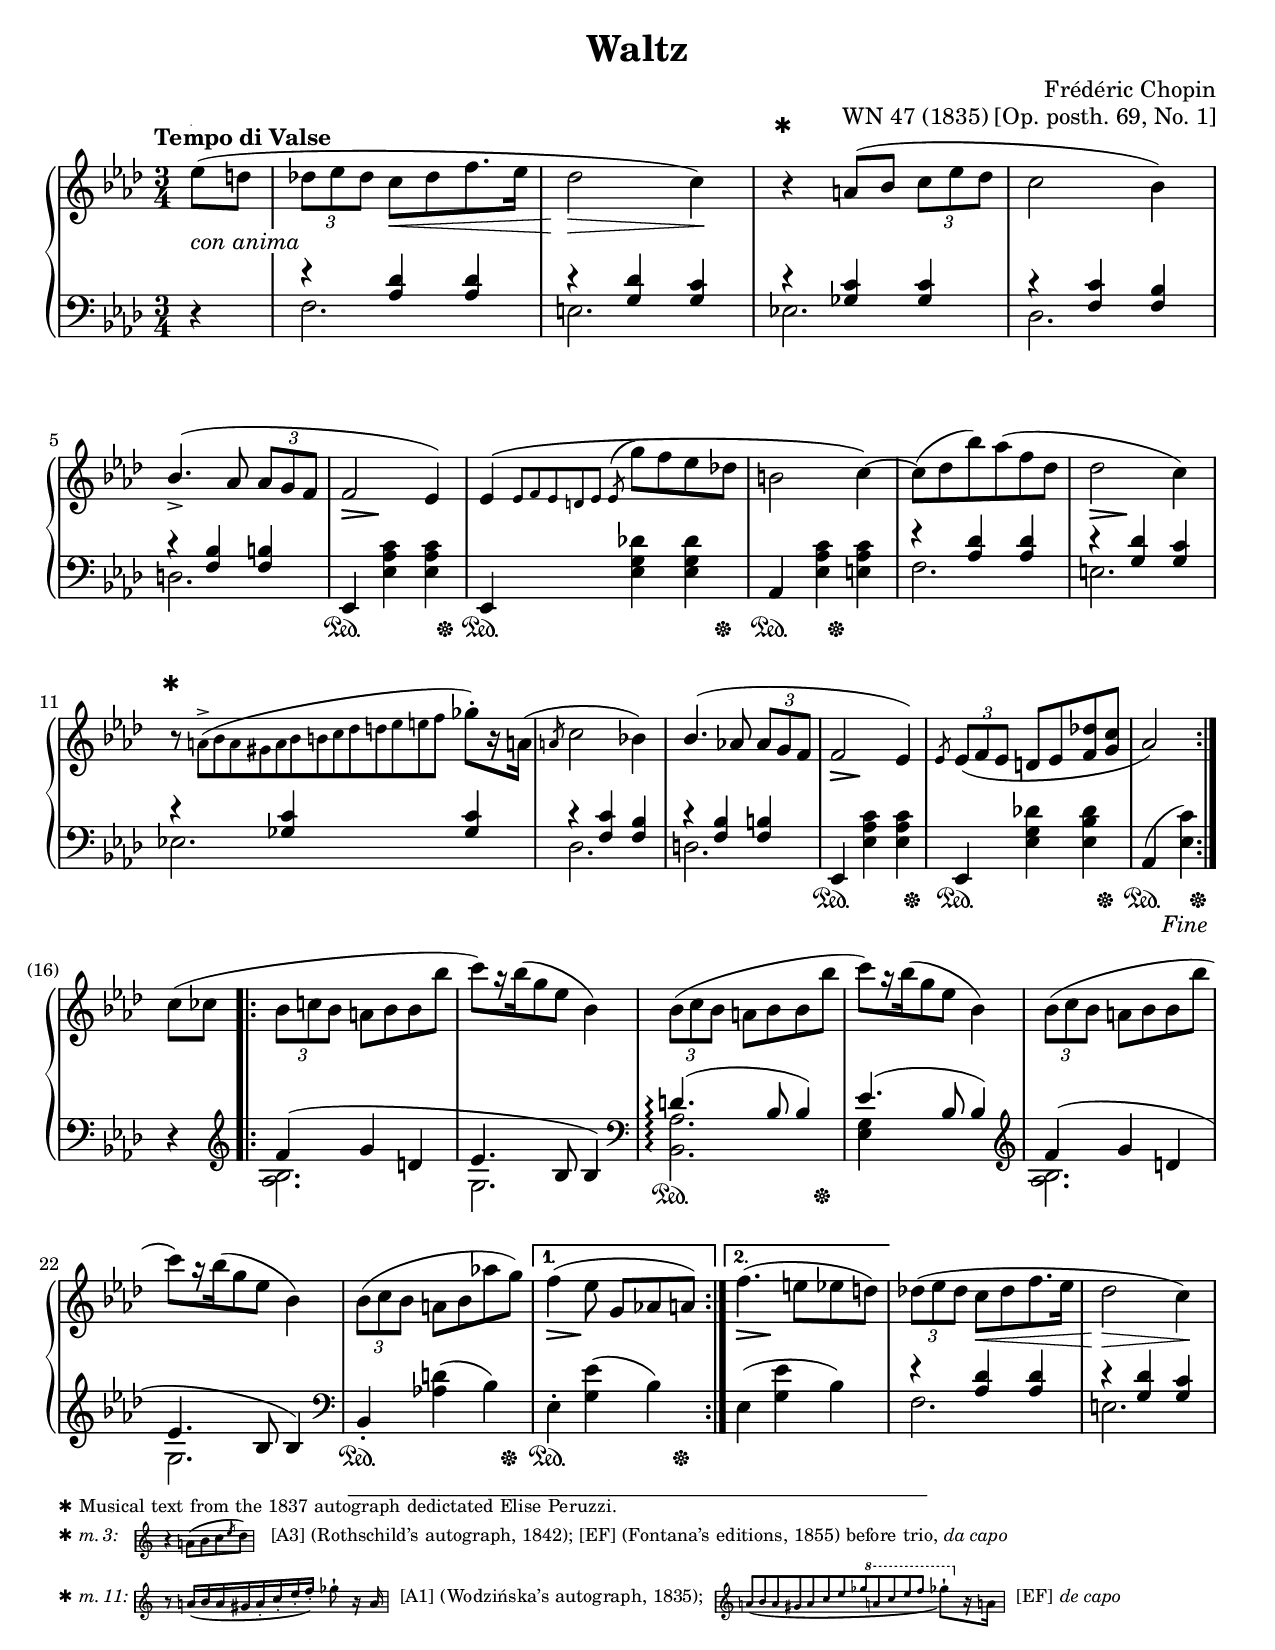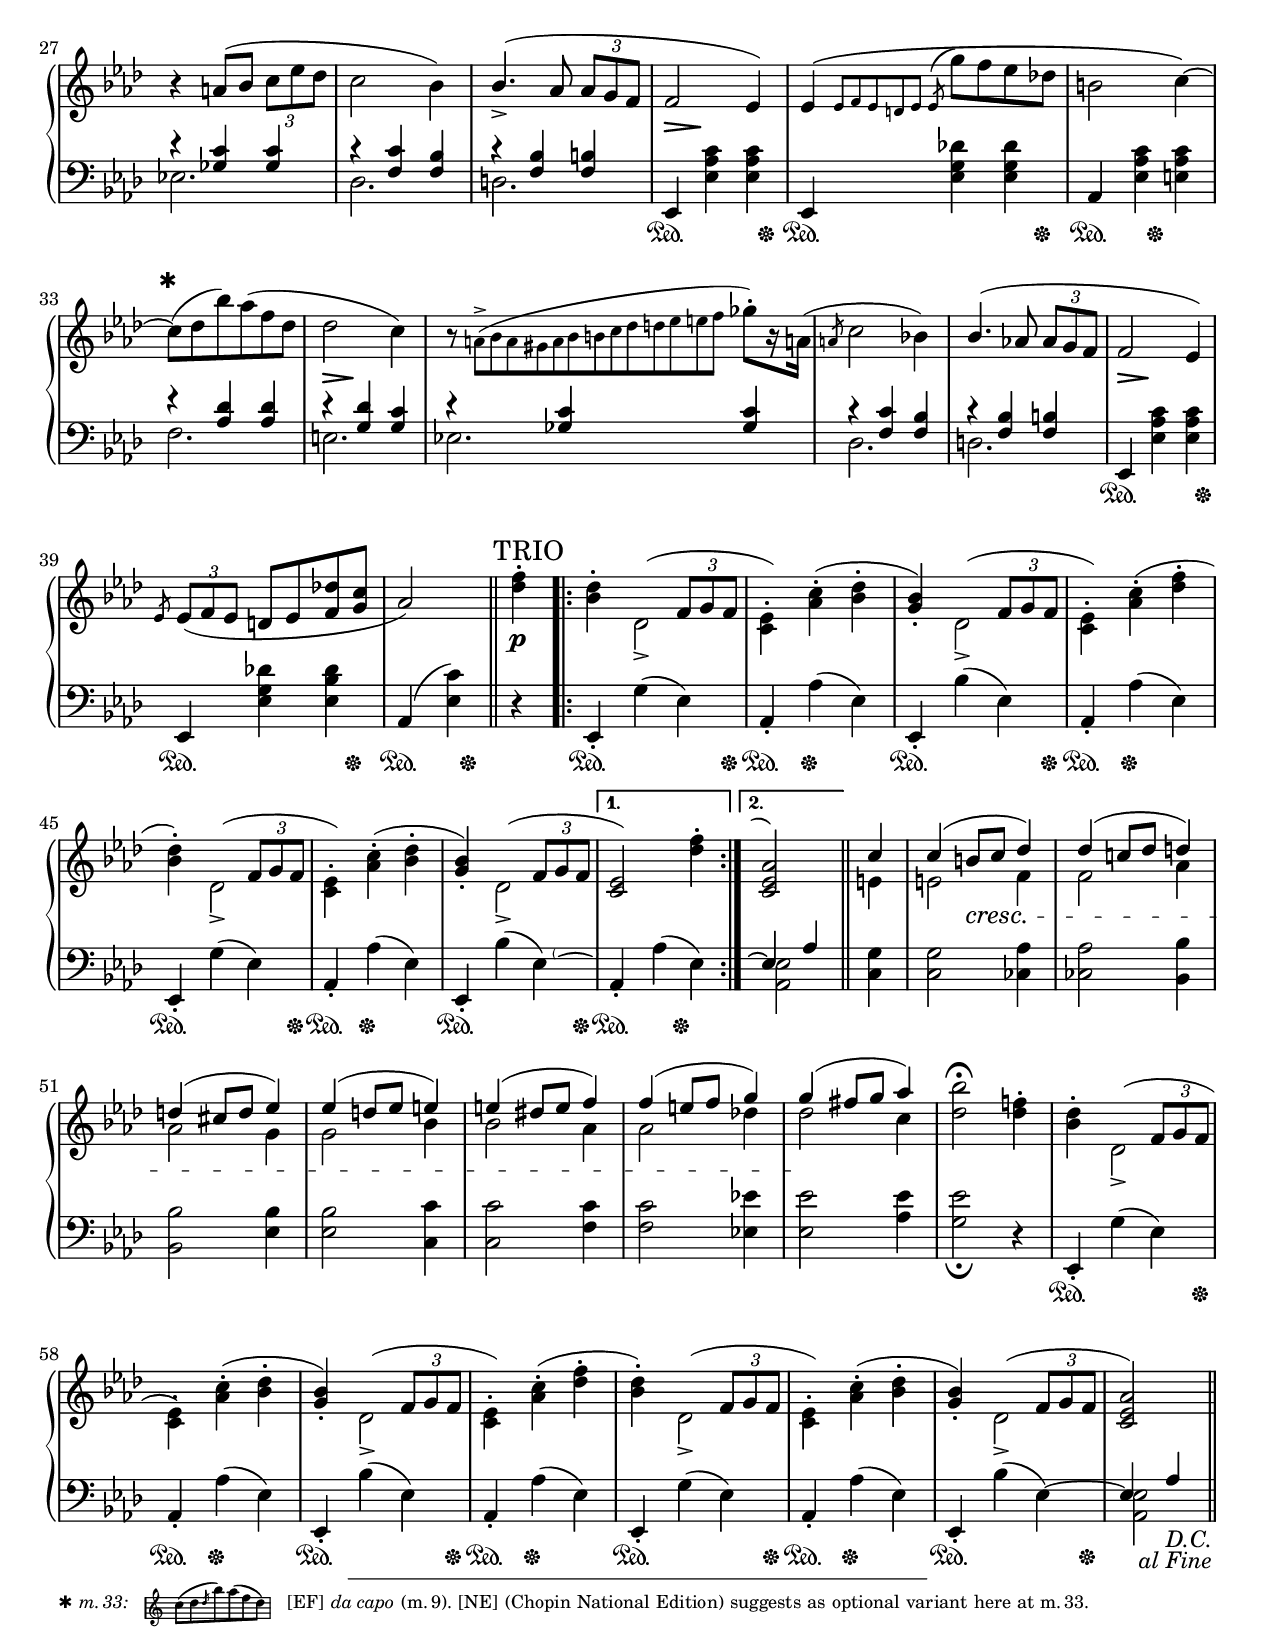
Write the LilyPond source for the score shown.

\version "2.24.0"
\language "english"
\pointAndClickOff

#(set-default-paper-size "letter")
\paper {
  print-page-number = ##f
  indent = 0
  markup-system-spacing = #0
  top-margin = #4
  bottom-margin = #4
}

\header {
  title = "Waltz"
  composer = "Frédéric Chopin"
  opus = "WN 47 (1835) [Op. posth. 69, No. 1]"
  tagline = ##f
}

\layout {
  \context {
    \Score
    %%\override BarNumber.break-visibility = ##(#t #t #t) % to draw every bar number
    alternativeNumberingStyle = #'numbers-with-letters
    barNumberVisibility = #first-bar-number-invisible-save-broken-bars

    %% Put a bar line before the clef in the footnote variants
    \override SystemStartBar.collapse-height = #-inf.0
  }

  \context {
    \PianoStaff
    \accidentalStyle piano
  }
}

global = {
  \key af \major
  \time 3/4
  \tempo "Tempo di Valse"
  \partial 4
}

%%%%%%%%%%%%%%%%%%%%%%%%%%%%%%%%%%%%%%%%%%%%%%%%%%%%%%%%%%%%%%%%%%%%%%%%
%% A = mm. 1-(16), 1-beat anacrusis, simple repeat before last
%%                 beat of m. 16, fine
%%
%% A = mm. 25-(40), no anacrusis, no repeat, section break before last
%%                  beat of m. 40
%%
%% All the same notation both times.

upper.A_anacrusis = \relative {
  \clef treble
  ef''8( d |
}

upper.A = \relative {
  \tuplet 3/2 { df'' ef df } c[ df f8. ef16] |
  df2 c4) |
  r4
  a8( bf \tuplet 3/2 { c ef df } |
  c2 bf4) |
  \once \stemUp
  bf4.^(-> af8 \tuplet 3/2 { af g f } |
  f2 ef4) |
  ef\( \grace { ef8[ f ef d ef] }
  \once \slurUp
  \acciaccatura ef8 g' f ef df |
  b2 c4~\) |
  8( df bf') af( f df |
  df2 c4) |
  r8
  \once \omit TupletNumber
  \tiny
  \tuplet 13/3 { a8(-> bf a gs a bf b c df d ef e f }
  \normalsize
  gf-.[) r16 a,!16](
  |
  \slashedGrace a8 c2 bf4) |
  \once \stemUp
  bf4.^( af8 \tuplet 3/2 { af g f } |
  f2 ef4) |
  \slashedGrace ef8
  \tuplet 3/2 { ef8( f ef } d ef <f df'> <g c> |
  af2)
}

lower.A_anacrusis = \relative {
  \clef bass
  r4
}

lower.A_tenor = \relative {
  r4 <af df> q |
  r <g df'> <g c> |
  r <gf c> q |
  r <f c'> <f bf> |
  r <f bf> <f b> |
  s2.*3 |
  r4 <af df> q |
  r <g df'> <g c> |
  r <gf c> q |
  r <f c'> <f bf> |
  r <f bf> <f b> |
  s2.*2 |
  s2
}

lower.A_bass = \relative {
  f2. |
  e |
  ef |
  df |
  d |
  \oneVoice
  ef,4 <ef' af c> q |
  ef,4 <ef' g df'> q |
  af, <ef' af c> <e af c> |
  \voiceTwo
  f2. |
  e |
  ef |
  df |
  d |
  \oneVoice
  ef,4 <ef' af c> q |
  ef, <ef' g df'!> <ef bf' df> |
  af,( <ef' c'>)
  \voiceTwo
}

lower.A = {
  \clef bass
  <<
    \new Voice = "tenor" {
      \voiceOne
      \lower.A_tenor
    }
    \new Voice = "bass" {
      \voiceTwo
      \lower.A_bass
    }
  >>
}

editorial.above.A_anacrusis = {
  s4-\footnote
       ""
       #'(0 . 0)
       \markup \tiny \wordwrap {
         ✱ Musical text from the 1837 autograph dedictated Elise Peruzzi.
       }
    ^"" |
}

editorial.above.A = {
  s2. |
  s2 s4 |
  \barNumberCheck #3
  %% The trick to footnotes in the Dynamics context is to attach the
  %% footnote to an event that's attached to a spacer rest. We want an
  %% event that doesn't actually have any visual effect, so we use an
  %% empty text event. The general idea is
  %%
  %%   s4-\footnote mark offset-pair content
  %%     ^""
  %%
  %% Another way to do it is a timing footnote on Staff.BarLine. That
  %% will put the mark directly above the barline, and if there's a line
  %% break the bar line is on the line before. That looks like
  %%
  %%   \footnote mark offset-pair content Staff.BarLine
  %%
  s4-\footnote
       ✱
       #'(0 . 0)
       \markup {
         \tiny { ✱ \italic { m. 3: } \hspace #1 }
         \score {
           \new Staff \with {
             \magnifyStaff #1/2
             \remove Time_signature_engraver
             \override KeySignature.stencil = ##f
           }
           \relative {
             \clef treble
             \key af \major
             \override NoteHead.font-size = #2
             \override Accidental.font-size = #2
             \override Rest.font-size = #2
             r4 a'8[( bf c \slashedGrace ef df])
             \revert NoteHead.font-size
             \revert Accidental.font-size
             \revert Rest.font-size
             \bar "|"
           }
         }
         \tiny { \hspace #1 [A3] (Rothschild’s autograph, 1842); [EF] (Fontana’s editions, 1855) before trio, \italic "da capo" }
       }
     ^""
  s2 |
  s2.*7 |
  \barNumberCheck #11
  s8-\footnote
       ✱
       #'(0 . 0)
       \markup {
         \tiny { ✱ \italic { m. 11: } }
         \score {
           \new Staff \with {
             \magnifyStaff #1/2
             \remove Time_signature_engraver
             \override KeySignature.stencil = ##f
           }
           \relative {
             \override NoteHead.font-size = #2
             \override Accidental.font-size = #2
             \override Rest.font-size = #2
             \clef treble
             \key af \major
             \stemUp
             r8
             \once \omit TupletNumber
             \once \slurDown
             \tuplet 8/6 { a'16[( bf a gs a-. c-. ef-. f-.]) }
             \stemNeutral
             gf8-!
             r16 a,
             \revert NoteHead.font-size
             \revert Accidental.font-size
             \revert Rest.font-size
             \bar "|"
           }
         }
         \tiny { \hspace #0.5 [A1] (Wodzińska’s autograph, 1835); \hspace #0.5 }
         \score {
           \new Staff \with {
             \magnifyStaff #1/2
             \remove Time_signature_engraver
             \override KeySignature.stencil = ##f
           }
           \relative {
             \clef treble
             \key af \major
             \once \omit TupletNumber
             \stemUp
             \once \slurDown
             \tuplet 12/4 { a'8[( bf a gs a c ef gf
                                 \ottava #1
                                 a c ef f]
                          }
             \stemNeutral
             \override NoteHead.font-size = #2
             \override Accidental.font-size = #2
             \override Rest.font-size = #2
             gf8-![)
               \ottava #0
               r16 a,,!]
             \revert NoteHead.font-size
             \revert Accidental.font-size
             \revert Rest.font-size
             \bar "|"
           }
         }
         \tiny { \hspace #0.5 [EF] \italic "de capo" }
       }
     ^""
  s8 s2 |
  s2.*4 |
  s2
  \barNumberCheck #16
}

editorial.above.A_repeat = {
  s2.*8 |
  \barNumberCheck #33
  s8-\footnote
       ✱
       #'(0 . 0)
       \markup {
         \tiny { ✱ \italic { m. 33: } \hspace #1 }
         \score {
           \new Staff \with {
             \magnifyStaff #1/2
             \remove Time_signature_engraver
             \override KeySignature.stencil = ##f
           }
           \relative {
             \clef treble
             \key af \major
             \override NoteHead.font-size = #2
             \override Accidental.font-size = #2
             \override Rest.font-size = #2
             c''8([ df \slashedGrace df bf') af( f df)]
             \revert NoteHead.font-size
             \revert Accidental.font-size
             \revert Rest.font-size
             \bar "|"
           }
         }
         \tiny { \hspace #1 [EF] \italic "da capo" (m. 9). [NE] (Chopin National Edition) suggests as optional variant here at m. 33.  }
       }
    ^""
  s8 s2 |
  s2.*6 |
  s2
}

%% Chopin used two different kinds of > accent marks. One looks like a
%% standard accent mark, the other is elongated. I'm not really sure
%% how to do that with lilypond, so I am simulating it with a
%% specially stylized hairpin.
%%
%%     Short accents may be called ‘energy accents’; they always apply
%%     to single notes or chords. long accents are of an expressive,
%%     melodic character; they generally affect longer notes and
%%     occasionally characteristic motives, often of three notes. [NE]
%%
%%     A further characteristic of Chopin’s notation that we have
%%     respected is the distinction between long and short accent
%%     signs. For Chopin, the short accent denotes a louder dynamic,
%%     whereas the long accent implies an expressive stress. [Wiener]

long_accent = {
  \once \override Hairpin.thickness = 2.0
  \once \override Hairpin.height = 0.4
  \once \override Hairpin.self-alignment-Y = -1
}

editorial.between.A_anacrusis = {
  s4-\tweak thickness #3.5
    _\markup \whiteout \italic "con anima"
  |
}

editorial.between.A = {
  s4
  \once \override Hairpin.shorten-pair = #'(0 . -2)
  s4\< s4 |
  s2\> s4\! |
  s2.*3 |
  \long_accent
  s8..\> s32\! s4 s4 |
  s2.*3 |
  \long_accent
  s8..\> s32\! s4 s4 |
  s2.*3 |
  \long_accent
  s8..\> s32\! s4 s4 |
  s2. |
  s2
}

editorial.below.A_anacrusis = {
  s4 |
}

editorial.below.A = {
  s2.*5 |
  s4\sustainOn s4 s8 s8\sustainOff |
  s4\sustainOn s4 s8 s8\sustainOff |
  s4\sustainOn s8 s8\sustainOff s4 |
  s2.*5 |
  s4\sustainOn s4 s8 s8\sustainOff |
  s4\sustainOn s4 s8 s8\sustainOff |
  s4\sustainOn s8 s8\sustainOff
}

%%%%%%%%%%%%%%%%%%%%%%%%%%%%%%%%%%%%%%%%%%%%%%%%%%%%%%%%%%%%%%%%%%%%%%%%
%% B = mm. (16)-24b, 1-beat anacrusis, two 1-measure voltas

upper.B_anacrusis = \relative {
  c''8( cf |
}

upper.B = \relative {
  \barNumberCheck #17
  \tuplet 3/2 { bf'8 c bf } a bf bf bf' |
  c[) r16 bf16( g8 ef] bf4) |
  \repeat unfold 2 {
    \tuplet 3/2 { bf8( c bf } a bf bf bf' |
    c[) r16 bf16( g8 ef] bf4) |
  }
  \tuplet 3/2 { bf8( c bf } a bf af' g) |
}

upper.B_volta.1 = \relative {
  f''4( ef8 g,[ af a])
}

upper.B_volta.2 = \relative {
  f''4.( e8 ef d) |
}

lower.B_anacrusis = \relative {
  r4 |
}

lower.B_tenor = \relative {
  f'4( g d |
  ef4. bf8 4) |
  d4.(\arpeggio bf8 4) |
  ef4.( bf8 4) |
  f'4( g d |
  ef4. bf8 4) |
}

lower.B_bass = \relative {
  \clef treble
  <af bf>2. |
  g |
  \clef bass
  \once \set PianoStaff.connectArpeggios = ##t
  <af bf,>\arpeggio |
  <ef g>4 s2 |
  \clef treble
  <af bf>2. |
  g |
  \clef bass
  \oneVoice
  bf,4-. <af'! d>( bf) |
}

lower.B = {
  \barNumberCheck #17
  <<
    \new Voice = "tenor" {
      \voiceOne
      \lower.B_tenor
    }
    \new Voice = "bass" {
      \voiceTwo
      \lower.B_bass
    }
  >>
}

lower.B_volta.1 = \relative {
  ef4-. <g ef'>( bf) |
}

lower.B_volta.2 = \relative {
  ef4( <g ef'> bf) |
}

editorial.above.B_anacrusis = {
  s4 |
}

editorial.above.B = {
  \barNumberCheck #17
  s2.*7 |
}

editorial.above.B_volta.1 = {
  s2. |
}

editorial.above.B_volta.2 = {
  s2. |
}

editorial.between.B_anacrusis = {
  s4 |
}

editorial.between.B = {
  \barNumberCheck #17
  s2.*7 |
}

editorial.between.B_volta.1 = {
  \long_accent
  s8..\> s32\! s4 s4 |
}

editorial.between.B_volta.2 = {
  \long_accent
  s8..\> s32\! s4 s4 |
}

editorial.below.B_anacrusis = {
  s4 |
}

editorial.below.B = {
  \barNumberCheck #17
  s2.*2 |
  s4\sustainOn s4 s8 s8\sustainOff |
  s2.*3 |
  s4\sustainOn s4 s8 s8\sustainOff |
}

editorial.below.B_volta.1 = {
  s4\sustainOn s4 s8 s8\sustainOff |
}

editorial.below.B_volta.2 = {
  s2. |
}


%%%%%%%%%%%%%%%%%%%%%%%%%%%%%%%%%%%%%%%%%%%%%%%%%%%%%%%%%%%%%%%%%%%%%%%%
%% trio.A = mm. (40)-(48b), 1-beat anacrusis, volta 1 is full measure,
%%                          section break before last beat of volta 2

upper.trio.A_anacrusis = \relative {
  <df'' f>4-. |
}

upper.trio.A_split = {
  <<
    \context Voice = "soprano" \relative {
      \voiceOne
      \once \hideNotes
      f'4(
      \tuplet 3/2 { f8 g f } |
      \once \hideNotes
      ef4)
    }
    \context Voice = "alto" \relative {
      \voiceTwo
      df'2-> |
      <c ef>4^.
    }
  >>
}

upper.trio.A = \relative {
  <bf' df>4-. \upper.trio.A_split <af c>4-.( <bf df-.> |
  <g bf>-.) \upper.trio.A_split <af c>4-.( <df f>-. |
  <bf df>-.) \upper.trio.A_split <af c>4-.( <bf df-.> |
  <g bf>-.)
  <<
    \context Voice = "soprano" \relative {
      \voiceOne
      \once \hideNotes
      f'4(
      \tuplet 3/2 { f8 g f } |
    }
    \context Voice = "alto" \relative {
      \voiceTwo
      df'2-> |
    }
  >>
}

upper.trio.A_volta.1 = \relative {
  <<
    \context Voice = "soprano" \relative {
      \once \hideNotes
      ef'2)
    }
    \context Voice = "alto" \relative {
      \voiceTwo
      \once \stemUp
      <c' ef>2
    }
  >>
  <df'' f>4-.
}

upper.trio.A_volta.2 = \relative {
  \once \hideNotes
  \grace ef''8^(
  <c, ef af>2)
}

upper.trio.A_last_bar = \relative {
  \context Voice = "soprano" {
    <c' ef af>2)
  }
}

lower.trio.A_anacrusis = \relative {
  r4
}

lower.trio.A_core = \relative {
  ef,4-. g'( ef) |
  af,-. af'( ef) |
  ef,4-. bf''( ef,) |
  af,-. af'( ef) |
  ef,4-. g'( ef) |
  af,-. af'( ef) |
}

lower.trio.A = \relative {
  \lower.trio.A_core
  ef,4-. bf''(
  \shape #'((3.75 . 0) (4.5 . 0) (4.5 . 0) (5.25 . 0)) RepeatTie
  ef,)-\parenthesize-\repeatTie
}

lower.trio.A_repeat = \relative {
  \lower.trio.A_core
  \context Voice = "tenor" {
    \oneVoice
    ef,4-. bf''( ef,)~
  }
}

lower.trio.A_volta.1 = \relative {
  af,-. af'( ef) |
}

lower.trio.A_volta.2 = \relative {
  <<
    \context Voice = "tenor" \relative {
      \voiceOne
      ef4\repeatTie af
    }
    \context Voice = "bass" \relative {
      \voiceTwo
      <ef af,>2
    }
  >>
}

lower.trio.A_last_bar = \relative {
  <<
    \context Voice = "tenor" \relative {
      \voiceOne
      ef4 af
    }
    \context Voice = "bass" \relative {
      \voiceTwo
      <ef af,>2
    }
  >>
}

editorial.above.trio.A_anacrusis = {
  s4
}

editorial.above.trio.A = {
  s2.*7 |
}

editorial.above.trio.A_volta.1 = {
  s2. |
}

editorial.above.trio.A_volta.2 = {
  s4 s4
}

editorial.between.trio.A_anacrusis = {
  s4\p
}

editorial.between.trio.A_anacrusis_repeat = {
  s4
}

editorial.between.trio.A = {
  s2.*7 |
}

editorial.between.trio.A_volta.1 = {
  s2. |
}

editorial.between.trio.A_volta.2 = {
  s4 s4
}

editorial.below.trio.A_anacrusis = {
  s4
}

editorial.below.trio.A = {
  s2\sustainOn s16*3 s16\sustainOff |
  \repeat unfold 3 {
    s4\sustainOn s4\sustainOff s4 |
    s2\sustainOn s16*3 s16\sustainOff |
  }
}

editorial.below.trio.A_volta.1 = {
  s4\sustainOn s16*3 s16\sustainOff s4 |
}

editorial.below.trio.A_volta.2 = {
  s4 s4
}


%%%%%%%%%%%%%%%%%%%%%%%%%%%%%%%%%%%%%%%%%%%%%%%%%%%%%%%%%%%%%%%%%%%%%%%%
%% trio.B = (48b)-(56), 1 beat anacrusis,
%%                      fermata before last beat of 56

upper.trio.B_anacrusis = \relative {
  <<
    \context Voice = "soprano" \relative {
      \voiceOne
      c''4 |
    }
    \context Voice = "alto" \relative {
      \voiceTwo
      e'4 |
    }
  >>
}

upper.trio.B = {
  \barNumberCheck #49
  <<
    \context Voice = "soprano" \relative {
      \voiceOne
      c''4( b8 c df4) |
      df4( c8 df d4) |
      d4( cs8 d ef4) |
      ef4( d8 ef e4) |
      e4( ds8 e f4) |
      f4( e8 f g4) |
      g4( fs8 g af4) |
    }
    \context Voice = "alto" \relative {
      \voiceTwo
      e'2 f4 |
      2 af4 |
      2 g4 |
      2 bf4 |
      2 af4 |
      2 df4 |
      2 c4 |
    }
  >>
  \relative {
    <df'' bf'>2\fermata
  }
}

lower.trio.B_anacrusis = \relative {
  <c g'>4 |
}

lower.trio.B = \relative {
  \barNumberCheck #49
  <c g'>2 <cf af'>4 |
  q2 <bf bf'>4 |
  q2 <ef bf'>4 |
  q2 <c c'>4 |
  q2 <f c'>4 |
  q2 <ef ef'>4 |
  q2 <af ef'>4 |
  <g ef'>2_\fermata
}

editorial.above.trio.B_anacrusis = {
  s4 |
}

editorial.above.trio.B = {
  \barNumberCheck #49
  s2.*7 |
  s4 s4
}

editorial.between.trio.B_anacrusis = {
  s4 |
}

editorial.between.trio.B = {
  \barNumberCheck #49
  s4 s4\cresc s4 |
  s2.*5 |
  s4\! s4 s4 |
  s4 s4
}

editorial.below.trio.B_anacrusis = {
  s4 |
}

editorial.below.trio.B = {
  \barNumberCheck #49
  s2.*7 |
  s4 s4
}


%%%%%%%%%%%%%%%%%%%%%%%%%%%%%%%%%%%%%%%%%%%%%%%%%%%%%%%%%%%%%%%%%%%%%%%%
%% breaks_ref to match FWN 7a

breaks_ref = {
  %% breaks matching some reference for ease of authoring
  s4 |
  s2.*4 | \break
  \barNumberCheck #5
  s2.*6 | \break
  \barNumberCheck #11
  s2.*5 |
  \barNumberCheck #16
  s2 \break
  s4 |
  s2.*5 | \break
  \barNumberCheck #22
  s2.*6 | \pageBreak % volta in here 24a/24b
  \barNumberCheck #27
  s2.*6 | \break
  \barNumberCheck #33
  s2.*6 | \break
  \barNumberCheck #39
  \grace s8
  s2.*6 | \break
  \barNumberCheck #45
  s2.*7 | \break % volta in here 48a/48b
  \barNumberCheck #51
  s2.*7 | \break
  \barNumberCheck #58
}


%%%%%%%%%%%%%%%%%%%%%%%%%%%%%%%%%%%%%%%%%%%%%%%%%%%%%%%%%%%%%%%%%%%%%%%%
%% Score

%%showLastLength =   % use this to only render the last few measures
\score {
  \new PianoStaff <<
    \new Dynamics \with {
      \override VerticalAxisGroup.staff-affinity = #DOWN
    }{
      \global
      \editorial.above.A_anacrusis
      \editorial.above.A
      \editorial.above.B_anacrusis
      \editorial.above.B
      \editorial.above.B_volta.1
      \editorial.above.B_volta.2
      \editorial.above.A_repeat
      \editorial.above.trio.A_anacrusis
      \editorial.above.trio.A
      \editorial.above.trio.A_volta.1
      \editorial.above.trio.A_volta.2
      \editorial.above.trio.B_anacrusis
      \editorial.above.trio.B
      \editorial.above.trio.A_anacrusis
      \editorial.above.trio.A
      \editorial.above.trio.A_volta.2
    }
    \new Staff = "up" {
      \global
      \repeat segno 2 {
        \repeat volta 2 {
          \upper.A_anacrusis
          \upper.A
        }
        \fine
        \upper.B_anacrusis
        \repeat volta 2 {
          \upper.B
        }
        \alternative {
          \upper.B_volta.1
          \upper.B_volta.2
        }
        <<
          %% At the top, the slur starts in the anacrusis. In this
          %% written out repeat of A, the slur starts on the first note
          %% of the triplet, which we can accomplish by creating an
          %% equivalent parallel spacer rest to start the slur.
          { \tuplet 3/2 { s8( s8 s8 } }
          \upper.A
        >>
        \section \sectionLabel "TRIO"
        \upper.trio.A_anacrusis
        \repeat volta 2 {
          \upper.trio.A
        }
        \alternative {
          \upper.trio.A_volta.1
          \upper.trio.A_volta.2
        }
        \section
        \upper.trio.B_anacrusis
        \upper.trio.B
        \upper.trio.A_anacrusis
        \upper.trio.A
        \upper.trio.A_last_bar
        \bar "||"
      }
    }
    \new Dynamics \with {
      \override VerticalAxisGroup.staff-affinity = #CENTER
    }{
      \global
      \editorial.between.A_anacrusis
      \editorial.between.A
      \editorial.between.B_anacrusis
      \editorial.between.B
      \editorial.between.B_volta.1
      \editorial.between.B_volta.2
      \editorial.between.A
      \editorial.between.trio.A_anacrusis
      \editorial.between.trio.A
      \editorial.between.trio.A_volta.1
      \editorial.between.trio.A_volta.2
      \editorial.between.trio.B_anacrusis
      \editorial.between.trio.B
      \editorial.between.trio.A_anacrusis_repeat
      \editorial.between.trio.A
      \editorial.between.trio.A_volta.2
    }
    \new Staff = "down" {
      \global
      \lower.A_anacrusis
      \lower.A
      \lower.B_anacrusis
      \lower.B
      \lower.B_volta.1
      \lower.B_volta.2
      \lower.A
      \section
      \lower.trio.A_anacrusis
      \lower.trio.A
      \lower.trio.A_volta.1
      \lower.trio.A_volta.2
      \section
      \lower.trio.B_anacrusis
      \lower.trio.B
      \lower.trio.A_anacrusis
      \lower.trio.A_repeat
      \lower.trio.A_last_bar
    }
    \new Dynamics \with {
      \override VerticalAxisGroup.staff-affinity = #UP
    }{
      \global
      \editorial.below.A_anacrusis
      \editorial.below.A
      \editorial.below.B_anacrusis
      \editorial.below.B
      \editorial.below.B_volta.1
      \editorial.below.B_volta.2
      \editorial.below.A
      \editorial.below.trio.A_anacrusis
      \editorial.below.trio.A
      \editorial.below.trio.A_volta.1
      \editorial.below.trio.A_volta.2
      \editorial.below.trio.B_anacrusis
      \editorial.below.trio.B
      \editorial.below.trio.A_anacrusis
      \editorial.below.trio.A
      \editorial.below.trio.A_volta.2
    }
    \new Dynamics {
      \global
      \breaks_ref
    }
  >>
}
